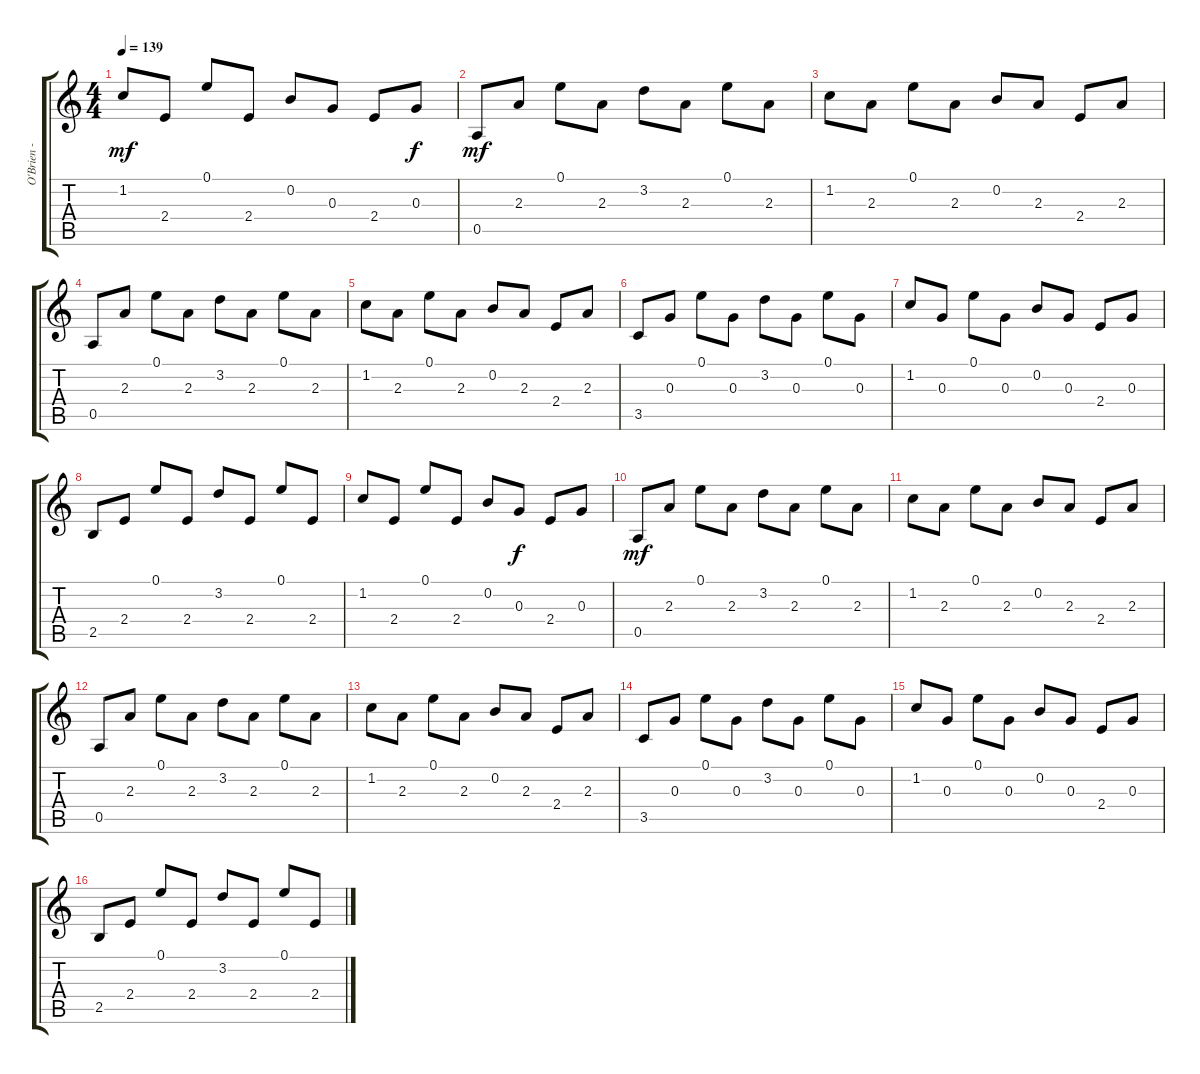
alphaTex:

\track ("O'Brien - Acoustic Guitar" "O'Brien - ") {instrument acousticguitarsteel}
\staff {score tabs}
\tuning (E4 B3 G3 D3 A2 E2) {hide}
\ts (4 4)
\tempo 139
\clef g2
\ks c
1.2.8{dy mf} 2.4.8 0.1.8 2.4.8 0.2.8 0.3.8 2.4.8 0.3.8{dy f} |
0.5.8{dy mf} 2.3.8 0.1.8 2.3.8 3.2.8 2.3.8 0.1.8 2.3.8 |
1.2.8 2.3.8 0.1.8 2.3.8 0.2.8 2.3.8 2.4.8 2.3.8 |
0.5.8 2.3.8 0.1.8 2.3.8 3.2.8 2.3.8 0.1.8 2.3.8 |
1.2.8 2.3.8 0.1.8 2.3.8 0.2.8 2.3.8 2.4.8 2.3.8 |
3.5.8 0.3.8 0.1.8 0.3.8 3.2.8 0.3.8 0.1.8 0.3.8 |
1.2.8 0.3.8 0.1.8 0.3.8 0.2.8 0.3.8 2.4.8 0.3.8 |
2.5.8 2.4.8 0.1.8 2.4.8 3.2.8 2.4.8 0.1.8 2.4.8 |
1.2.8 2.4.8 0.1.8 2.4.8 0.2.8 0.3.8{dy f} 2.4.8 0.3.8 |
0.5.8{dy mf} 2.3.8 0.1.8 2.3.8 3.2.8 2.3.8 0.1.8 2.3.8 |
1.2.8 2.3.8 0.1.8 2.3.8 0.2.8 2.3.8 2.4.8 2.3.8 |
0.5.8 2.3.8 0.1.8 2.3.8 3.2.8 2.3.8 0.1.8 2.3.8 |
1.2.8 2.3.8 0.1.8 2.3.8 0.2.8 2.3.8 2.4.8 2.3.8 |
3.5.8 0.3.8 0.1.8 0.3.8 3.2.8 0.3.8 0.1.8 0.3.8 |
1.2.8 0.3.8 0.1.8 0.3.8 0.2.8 0.3.8 2.4.8 0.3.8 |
2.5.8 2.4.8 0.1.8 2.4.8 3.2.8 2.4.8 0.1.8 2.4.8
